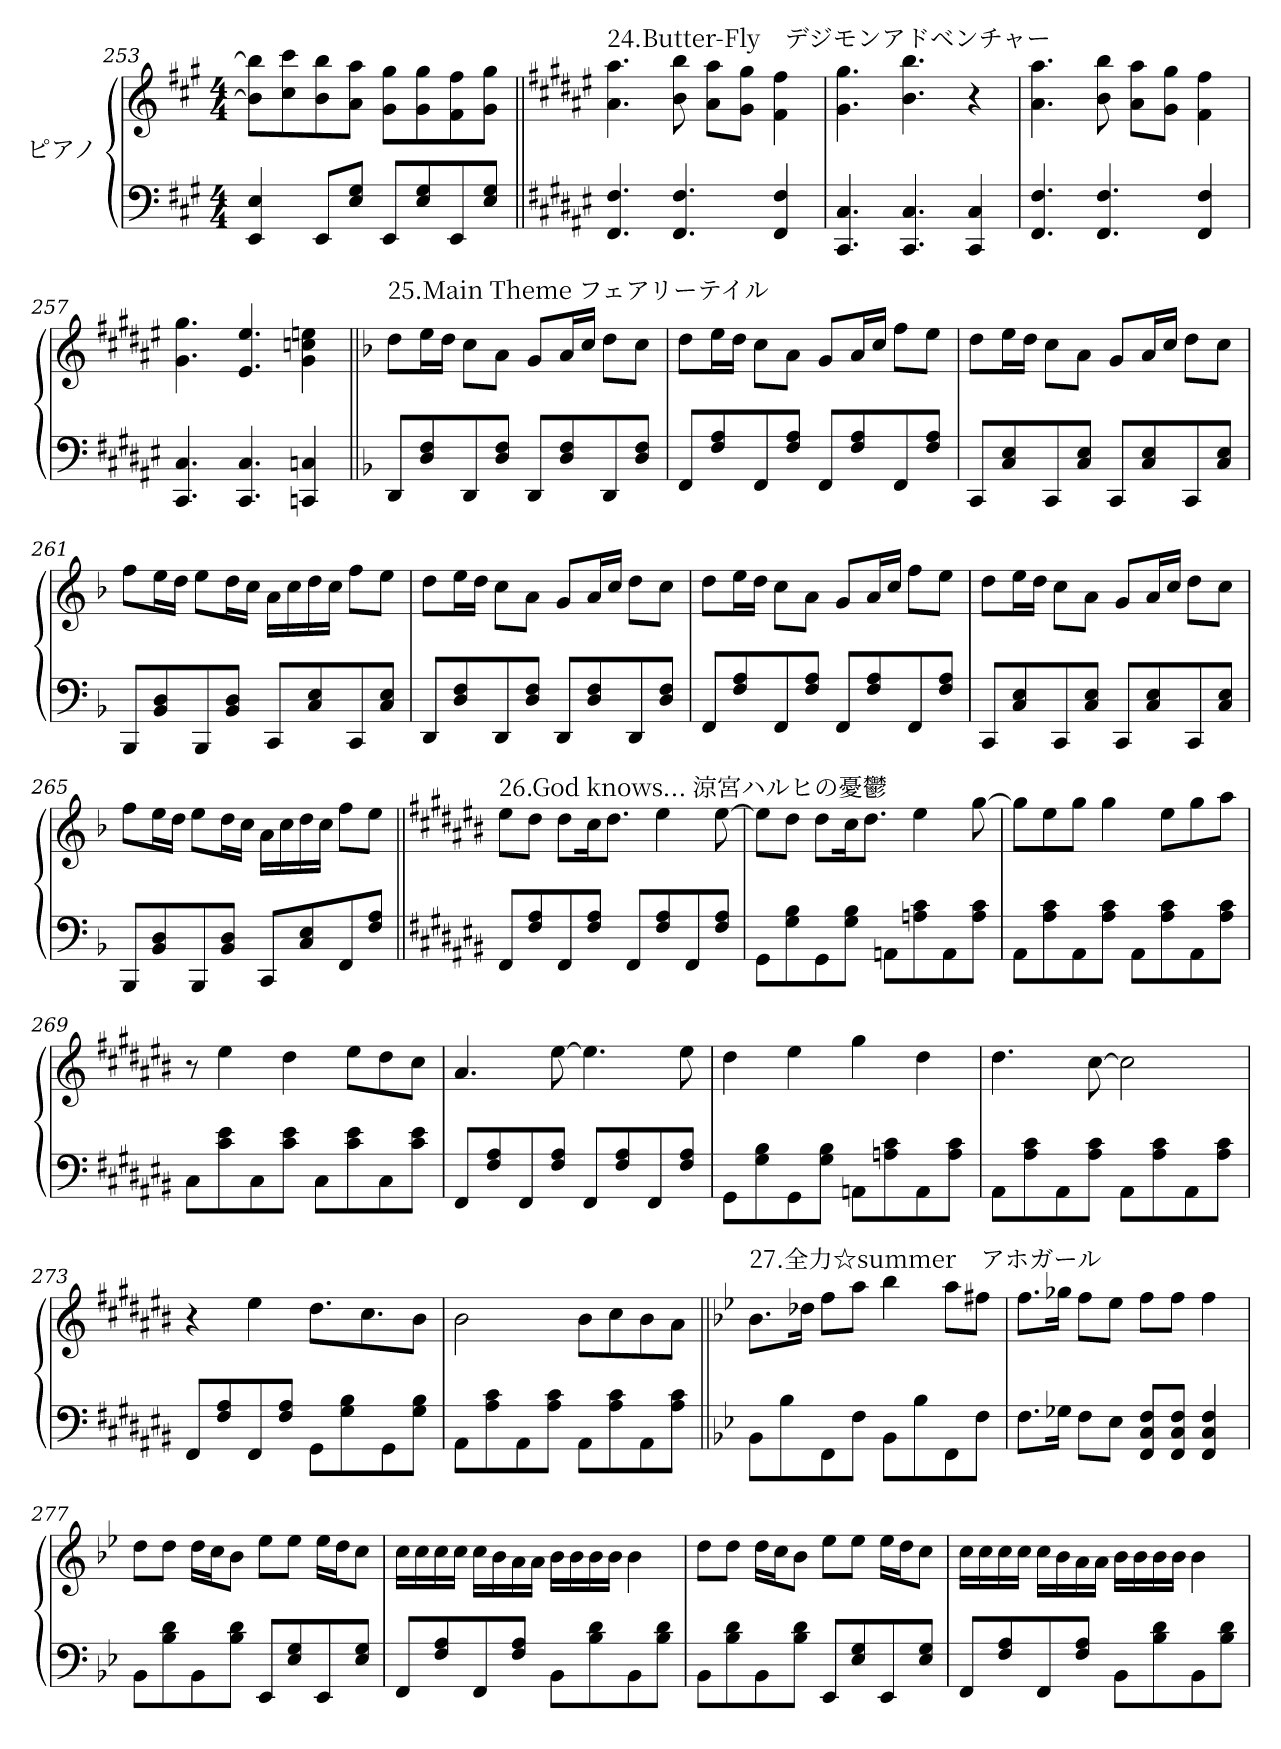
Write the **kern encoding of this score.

**kern	**kern
*part1	*part1
*staff2	*staff1
*I"ピアノ	*
!!LO:LB:g=z
*clefF4	*clefG2
*k[f#c#g#]	*k[f#c#g#]
*M4/4	*M4/4
=253	=253
4EE/ 4E/	8b\] 8bb\]L
.	8cc#\ 8ccc#\
8EE/L	8b\ 8bb\
8E/ 8G#/J	8a\ 8aa\J
8EE/L	8g#\ 8gg#\L
8E/ 8G#/	8g#\ 8gg#\
8EE/	8f#\ 8ff#\
8E/ 8G#/J	8g#\ 8gg#\J
=254||	=254||
*k[f#c#g#d#a#e#]	*k[f#c#g#d#a#e#]
!	!LO:TX:a:t=24.Butter-Fly　デジモンアドベンチャー
4.FF#/ 4.F#/	4.a#\ 4.aa#\
4.FF#/ 4.F#/	8b\ 8bb\
.	8a#\ 8aa#\L
.	8g#\ 8gg#\J
4FF#/ 4F#/	4f#\ 4ff#\
=255	=255
4.CC#/ 4.C#/	4.g#\ 4.gg#\
4.CC#/ 4.C#/	4.b\ 4.bb\
4CC#/ 4C#/	4r
=256	=256
4.FF#/ 4.F#/	4.a#\ 4.aa#\
4.FF#/ 4.F#/	8b\ 8bb\
.	8a#\ 8aa#\L
.	8g#\ 8gg#\J
4FF#/ 4F#/	4f#\ 4ff#\
=257	=257
4.CC#/ 4.C#/	4.g#\ 4.gg#\
4.CC#/ 4.C#/	4.e#/ 4.ee#/
4CCn/ 4Cn/	4g#\ 4ccn\ 4een\
!!LO:LB:g=z
=258||	=258||
*k[b-]	*k[b-]
!	!LO:TX:a:t=25.Main Theme フェアリーテイル
8DD/L	8dd\L
8D/ 8F/	16ee\L
.	16dd\JJ
8DD/	8cc\L
8D/ 8F/J	8a\J
8DD/L	8g/L
8D/ 8F/	16a/L
.	16cc/JJ
8DD/	8dd\L
8D/ 8F/J	8cc\J
=259	=259
8FF/L	8dd\L
8F/ 8A/	16ee\L
.	16dd\JJ
8FF/	8cc\L
8F/ 8A/J	8a\J
8FF/L	8g/L
8F/ 8A/	16a/L
.	16cc/JJ
8FF/	8ff\L
8F/ 8A/J	8ee\J
=260	=260
8CC/L	8dd\L
8C/ 8E/	16ee\L
.	16dd\JJ
8CC/	8cc\L
8C/ 8E/J	8a\J
8CC/L	8g/L
8C/ 8E/	16a/L
.	16cc/JJ
8CC/	8dd\L
8C/ 8E/J	8cc\J
=261	=261
8BBB-/L	8ff\L
8BB-/ 8D/	16ee\L
.	16dd\JJ
8BBB-/	8ee\L
8BB-/ 8D/J	16dd\L
.	16cc\JJ
8CC/L	16a\LL
.	16cc\
8C/ 8E/	16dd\
.	16cc\JJ
8CC/	8ff\L
8C/ 8E/J	8ee\J
!!LO:PB:g=z
=262	=262
8DD/L	8dd\L
8D/ 8F/	16ee\L
.	16dd\JJ
8DD/	8cc\L
8D/ 8F/J	8a\J
8DD/L	8g/L
8D/ 8F/	16a/L
.	16cc/JJ
8DD/	8dd\L
8D/ 8F/J	8cc\J
=263	=263
8FF/L	8dd\L
8F/ 8A/	16ee\L
.	16dd\JJ
8FF/	8cc\L
8F/ 8A/J	8a\J
8FF/L	8g/L
8F/ 8A/	16a/L
.	16cc/JJ
8FF/	8ff\L
8F/ 8A/J	8ee\J
=264	=264
8CC/L	8dd\L
8C/ 8E/	16ee\L
.	16dd\JJ
8CC/	8cc\L
8C/ 8E/J	8a\J
8CC/L	8g/L
8C/ 8E/	16a/L
.	16cc/JJ
8CC/	8dd\L
8C/ 8E/J	8cc\J
!!LO:LB:g=z
=265	=265
8BBB-/L	8ff\L
8BB-/ 8D/	16ee\L
.	16dd\JJ
8BBB-/	8ee\L
8BB-/ 8D/J	16dd\L
.	16cc\JJ
8CC/L	16a\LL
.	16cc\
8C/ 8E/	16dd\
.	16cc\JJ
8FF/	8ff\L
8F/ 8A/J	8ee\J
=266||	=266||
*k[f#c#g#d#a#e#b#]	*k[f#c#g#d#a#e#b#]
!	!LO:TX:a:t=26.God knows... 涼宮ハルヒの憂鬱
8FF#/L	8ee#\L
8F#/ 8A#/	8dd#\J
8FF#/	8dd#\L
8F#/ 8A#/J	16cc#\K
.	8.dd#\J
8FF#/L	.
8F#/ 8A#/	4ee#\
8FF#/	.
8F#/ 8A#/J	[8ee#\
=267	=267
8GG#\L	8ee#\L]
8G#\ 8B#\	8dd#\J
8GG#\	8dd#\L
8G#\ 8B#\J	16cc#\K
.	8.dd#\J
8AAn\L	.
8An\ 8c#\	4ee#\
8AA\	.
8A\ 8c#\J	[8gg#\
=268	=268
8AA#\L	8gg#\L]
8A#\ 8c#\	8ee#\
8AA#\	8gg#\J
8A#\ 8c#\J	4gg#\
8AA#\L	.
8A#\ 8c#\	8ee#\L
8AA#\	8gg#\
8A#\ 8c#\J	8aa#\J
!!LO:LB:g=z
=269	=269
8C#\L	8r
8c#\ 8e#\	4ee#\
8C#\	.
8c#\ 8e#\J	4dd#\
8C#\L	.
8c#\ 8e#\	8ee#\L
8C#\	8dd#\
8c#\ 8e#\J	8cc#\J
=270	=270
8FF#/L	4.a#/
8F#/ 8A#/	.
8FF#/	.
8F#/ 8A#/J	[8ee#\
8FF#/L	4.ee#\]
8F#/ 8A#/	.
8FF#/	.
8F#/ 8A#/J	8ee#\
=271	=271
8GG#\L	4dd#\
8G#\ 8B#\	.
8GG#\	4ee#\
8G#\ 8B#\J	.
8AAn\L	4gg#\
8An\ 8c#\	.
8AA\	4dd#\
8A\ 8c#\J	.
=272	=272
8AA#\L	4.dd#\
8A#\ 8c#\	.
8AA#\	.
8A#\ 8c#\J	[8cc#\
8AA#\L	2cc#\]
8A#\ 8c#\	.
8AA#\	.
8A#\ 8c#\J	.
!!LO:LB:g=z
=273	=273
8FF#/L	4r
8F#/ 8A#/	.
8FF#/	4ee#\
8F#/ 8A#/J	.
8GG#\L	8.dd#\L
8G#\ 8B#\	.
.	8.cc#\
8GG#\	.
8G#\ 8B#\J	8b#\J
=274	=274
8AA#\L	2b#\
8A#\ 8c#\	.
8AA#\	.
8A#\ 8c#\J	.
8AA#\L	8b#\L
8A#\ 8c#\	8cc#\
8AA#\	8b#\
8A#\ 8c#\J	8a#\J
=275||	=275||
*k[b-e-]	*k[b-e-]
!	!LO:TX:a:t=27.全力☆summer　アホガール
8BB-\L	8.b-\L
8B-\	.
.	16dd-X\Jk
8FF\	8ff\L
8F\J	8aa\J
8BB-\L	4bb-\
8B-\	.
8FF\	8aa\L
8F\J	8ff#X\J
=276	=276
8.F\L	8.ff\L
16G-X\Jk	16gg-X\Jk
8F\L	8ff\L
8E-\J	8ee-\J
8FF/ 8C/ 8F/L	8ff\L
8FF/ 8C/ 8F/J	8ff\J
4FF/ 4C/ 4F/	4ff\
!!LO:LB:g=z
=277	=277
8BB-\L	8dd\L
8B-\ 8d\	8dd\J
8BB-\	16dd\LL
.	16cc\J
8B-\ 8d\J	8b-\J
8EE-/L	8ee-\L
8E-/ 8G/	8ee-\J
8EE-/	16ee-\LL
.	16dd\J
8E-/ 8G/J	8cc\J
=278	=278
8FF/L	16cc\LL
.	16cc\
8F/ 8A/	16cc\
.	16cc\JJ
8FF/	16cc\LL
.	16b-\
8F/ 8A/J	16a\
.	16a\JJ
8BB-\L	16b-\LL
.	16b-\
8B-\ 8d\	16b-\
.	16b-\JJ
8BB-\	4b-\
8B-\ 8d\J	.
=279	=279
8BB-\L	8dd\L
8B-\ 8d\	8dd\J
8BB-\	16dd\LL
.	16cc\J
8B-\ 8d\J	8b-\J
8EE-/L	8ee-\L
8E-/ 8G/	8ee-\J
8EE-/	16ee-\LL
.	16dd\J
8E-/ 8G/J	8cc\J
!!LO:LB:g=z
=280	=280
8FF/L	16cc\LL
.	16cc\
8F/ 8A/	16cc\
.	16cc\JJ
8FF/	16cc\LL
.	16b-\
8F/ 8A/J	16a\
.	16a\JJ
8BB-\L	16b-\LL
.	16b-\
8B-\ 8d\	16b-\
.	16b-\JJ
8BB-\	4b-\
8B-\ 8d\J	.
=	=
*-	*-
